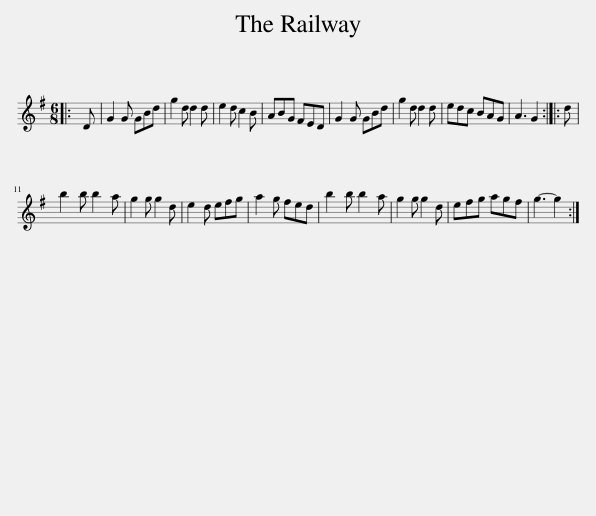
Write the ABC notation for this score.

X:1
L:1/8
M:6/8
I:linebreak $
K:G
V:1 treble
V:1
|: D | G2 G GBd | g2 d d2 d | e2 d c2 B | ABG FED | %5
 G2 G GBd | g2 d d2 d | edc BAG | A3 G2 :: d |$ %10
 b2 b b2 a | g2 g g2 d | e2 d efg | a2 g fed | b2 b b2 a | %15
 g2 g g2 d | efg agf | g3- g2 :| %18
